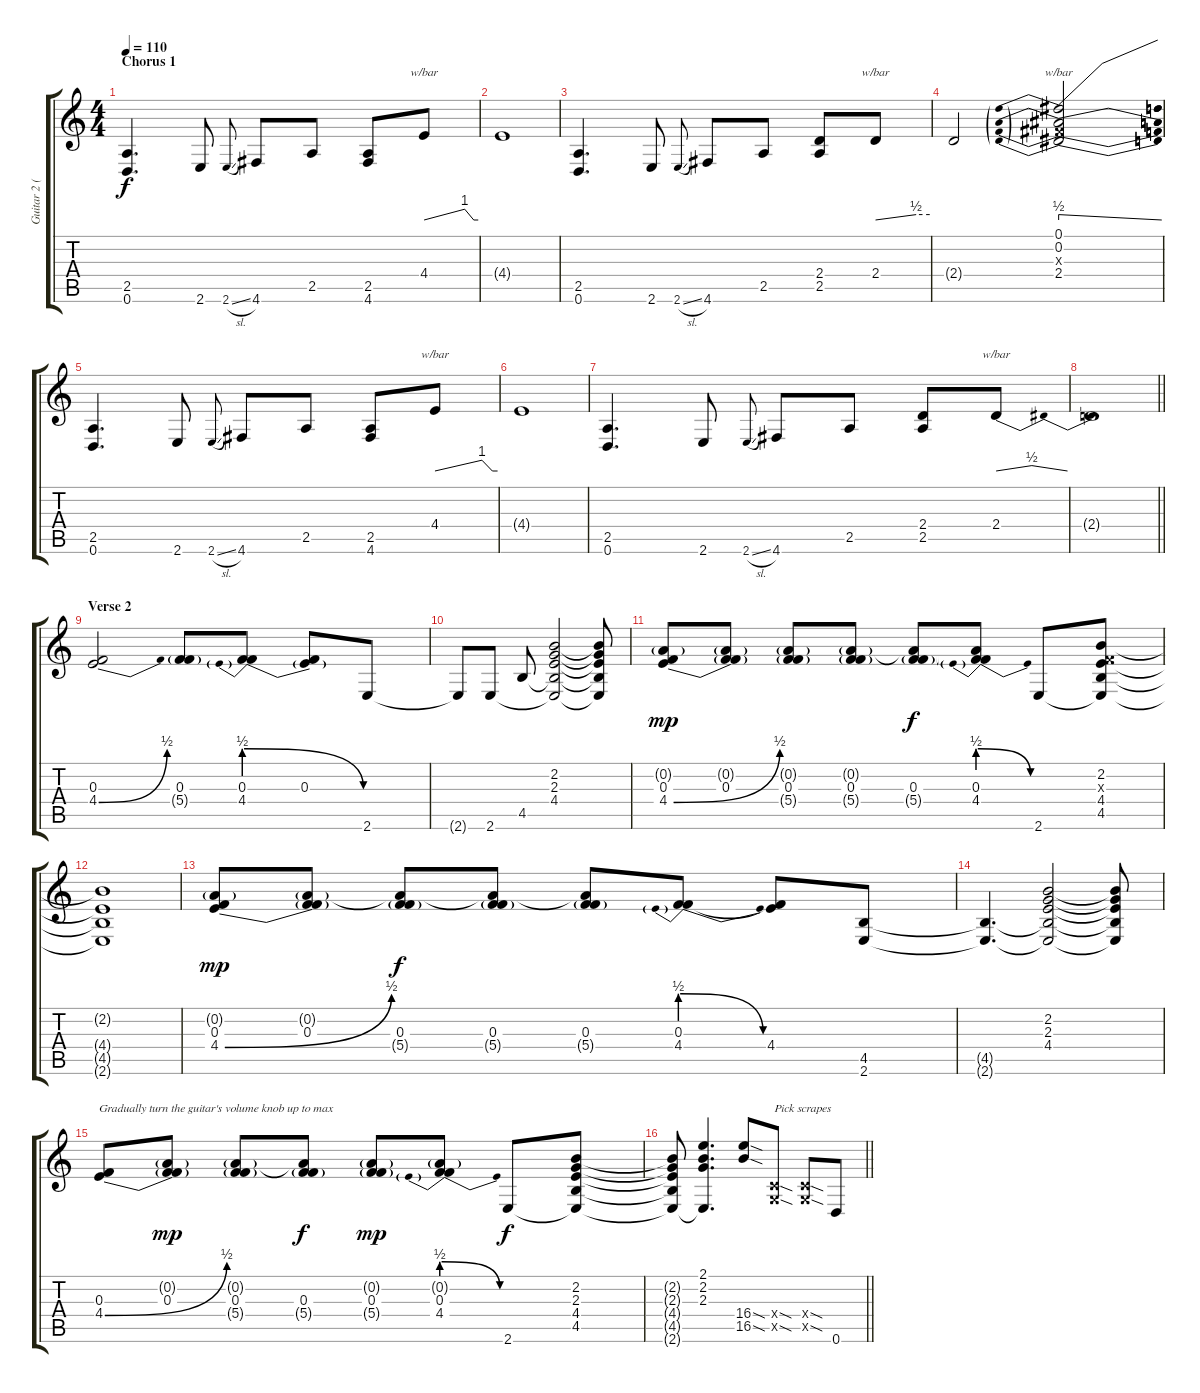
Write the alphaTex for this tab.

\track ("Guitar 2 (Distortion)" "Guitar 2 (") {instrument distortionguitar}
\staff {score tabs}
\tuning (D4 A3 F3 C3 G2 D2) {hide}
\ts (4 4)
\section ("" "Chorus 1")
\tempo 110
\clef g2
\ks c
(2.5 0.6).4{d dy f} 2.6.8 2.6{sl}.8{gr onbeat} 4.6.8 2.5.8 (2.5 4.6).8 4.4.8{tbe (custom default 0 0 45 4 55 0 60 0)} |
4.4{t}.1 |
(2.5 0.6).4{d} 2.6.8 2.6{sl}.8{gr onbeat} 4.6.8 2.5.8 (2.4 2.5).8 2.4.8{tbe (custom default 0 0 45 2 60 2)} |
2.4{t}.2 (0.1 0.2 0.3{x} 2.4).2{tbe (predivedive default 0 2 60 0)} |
(2.5 0.6).4{d} 2.6.8 2.6{sl}.8{gr onbeat} 4.6.8 2.5.8 (2.5 4.6).8 4.4.8{tbe (custom default 0 0 45 4 55 0 60 0)} |
4.4{t}.1 |
(2.5 0.6).4{d} 2.6.8 2.6{sl}.8{gr onbeat} 4.6.8 2.5.8 (2.4 2.5).8 2.4.8{tbe (dip default 0 0 30 2 45 2 60 0)} |
\barLineRight lightlight
2.4{t}.1 |
\section ("" "Verse 2")
(0.3 4.4{be (bend 0 0 60 2)}).2 (0.3 5.4{g}).8 (0.3 4.4{be (prebendrelease 0 2 60 0)}).8 (0.3 4.4{t}).8 2.6.8 |
2.6{t}.8 2.6.8 4.5.8 (2.2 2.3 4.4 4.5{t} 2.6{t}).2 (2.2{t} 2.3{t} 4.4{t} 4.5{t} 2.6{t}).8 |
(0.2{g} 0.3 4.4{be (bend 0 0 60 2)}).8{dy mp} (0.2{g} 0.3 4.4{t}).8 (0.2{g} 0.3 5.4{g}).8 (0.2{g} 0.3 5.4{g}).8 (0.2{t} 0.3 5.4{g}).8{dy f} (0.2{t} 0.3 4.4{be (prebendrelease 0 2 60 0)}).8 2.6.8 (2.2 0.3{x} 4.4 4.5 2.6{t}).8 |
(2.2{t} 4.4{t} 4.5{t} 2.6{t}).1 |
(0.2{g} 0.3 4.4{be (bend 0 0 60 2)}).8{dy mp} (0.2{g} 0.3 4.4{t}).8 (0.2{t} 0.3 5.4{g}).8{dy f} (0.2{t} 0.3 5.4{g}).8 (0.2{t} 0.3 5.4{g}).8 (0.3 4.4{be (prebendrelease 0 2 60 0)}).8 (0.3{t} 4.4).8 (4.5 2.6).8 |
(4.5{t} 2.6{t}).4{d} (2.2 2.3 4.4 4.5{t} 2.6{t}).2 (2.2{t} 2.3{t} 4.4{t} 4.5{t} 2.6{t}).8 |
(0.3 4.4{be (bend 0 0 60 2)}).8{txt "Gradually turn the guitar's volume knob up to max" volume 12} (0.2{g} 0.3 4.4{t}).8{dy mp} (0.2{g} 0.3 5.4{g}).8 (0.2{t} 0.3 5.4{g}).8{dy f} (0.2{g} 0.3 5.4{g}).8{dy mp} (0.2{g} 0.3 4.4{be (prebendrelease 0 2 60 0)}).8 2.6.8{dy f} (2.2 2.3 4.4 4.5 2.6{t}).8 |
\barLineRight lightlight
(2.2{t} 2.3{t} 4.4{t} 4.5{t} 2.6{t}).8 (2.1 2.2 2.3 2.6{t}).4{d} (16.4{sod} 16.5{sod}).8{instrument guitarfretnoise} (0.4{sod x} 0.5{sod x}).8{txt "Pick scrapes"} (0.4{sod x} 0.5{sod x}).8 0.6.8
